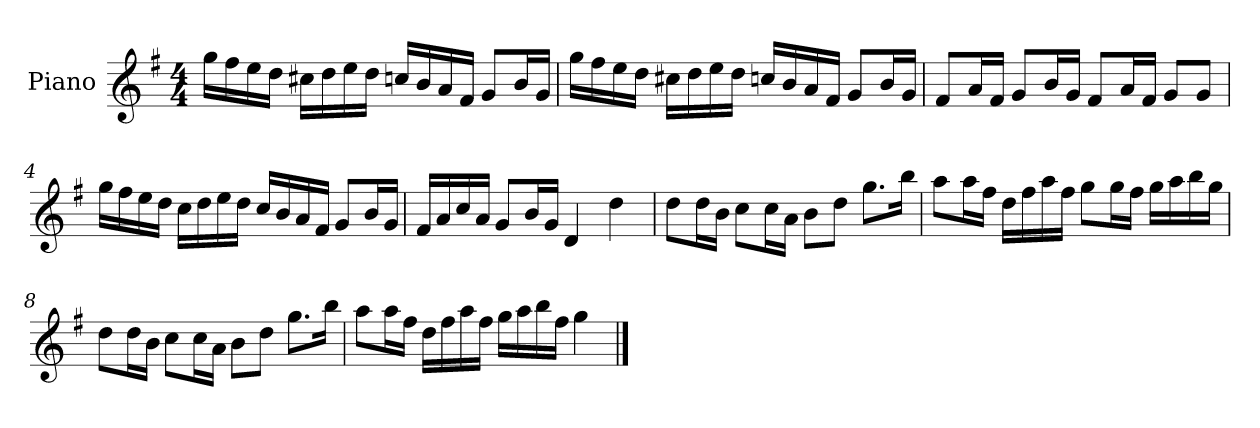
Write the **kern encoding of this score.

**kern
*part1
*staff1
*I"Piano
*I'P-no
*clefG2
*k[f#]
*M4/4
*MM90
=1
16gg\LL
16ff#\
16ee\
16dd\JJ
16cc#X\LL
16dd\
16ee\
16dd\JJ
16ccn/LL
16b/
16a/
16f#/JJ
8g/L
16b/L
16g/JJ
=2
16gg\LL
16ff#\
16ee\
16dd\JJ
16cc#X\LL
16dd\
16ee\
16dd\JJ
16ccn/LL
16b/
16a/
16f#/JJ
8g/L
16b/L
16g/JJ
!!LO:LB:g=z
=3
8f#/L
16a/L
16f#/JJ
8g/L
16b/L
16g/JJ
8f#/L
16a/L
16f#/JJ
8g/L
8g/J
=4
16gg\LL
16ff#\
16ee\
16dd\JJ
16cc\LL
16dd\
16ee\
16dd\JJ
16cc/LL
16b/
16a/
16f#/JJ
8g/L
16b/L
16g/JJ
=5
16f#/LL
16a/
16cc/
16a/JJ
8g/L
16b/L
16g/JJ
4d/
4dd\
=6
8dd\L
16dd\L
16b\JJ
8cc\L
16cc\L
16a\JJ
8b\L
8dd\J
8.gg\L
16bb\Jk
!!LO:LB:g=z
=7
8aa\L
16aa\L
16ff#\JJ
16dd\LL
16ff#\
16aa\
16ff#\JJ
8gg\L
16gg\L
16ff#\JJ
16gg\LL
16aa\
16bb\
16gg\JJ
=8
8dd\L
16dd\L
16b\JJ
8cc\L
16cc\L
16a\JJ
8b\L
8dd\J
8.gg\L
16bb\Jk
=9
8aa\L
16aa\L
16ff#\JJ
16dd\LL
16ff#\
16aa\
16ff#\JJ
16gg\LL
16aa\
16bb\
16ff#\JJ
4gg\
==
*-
